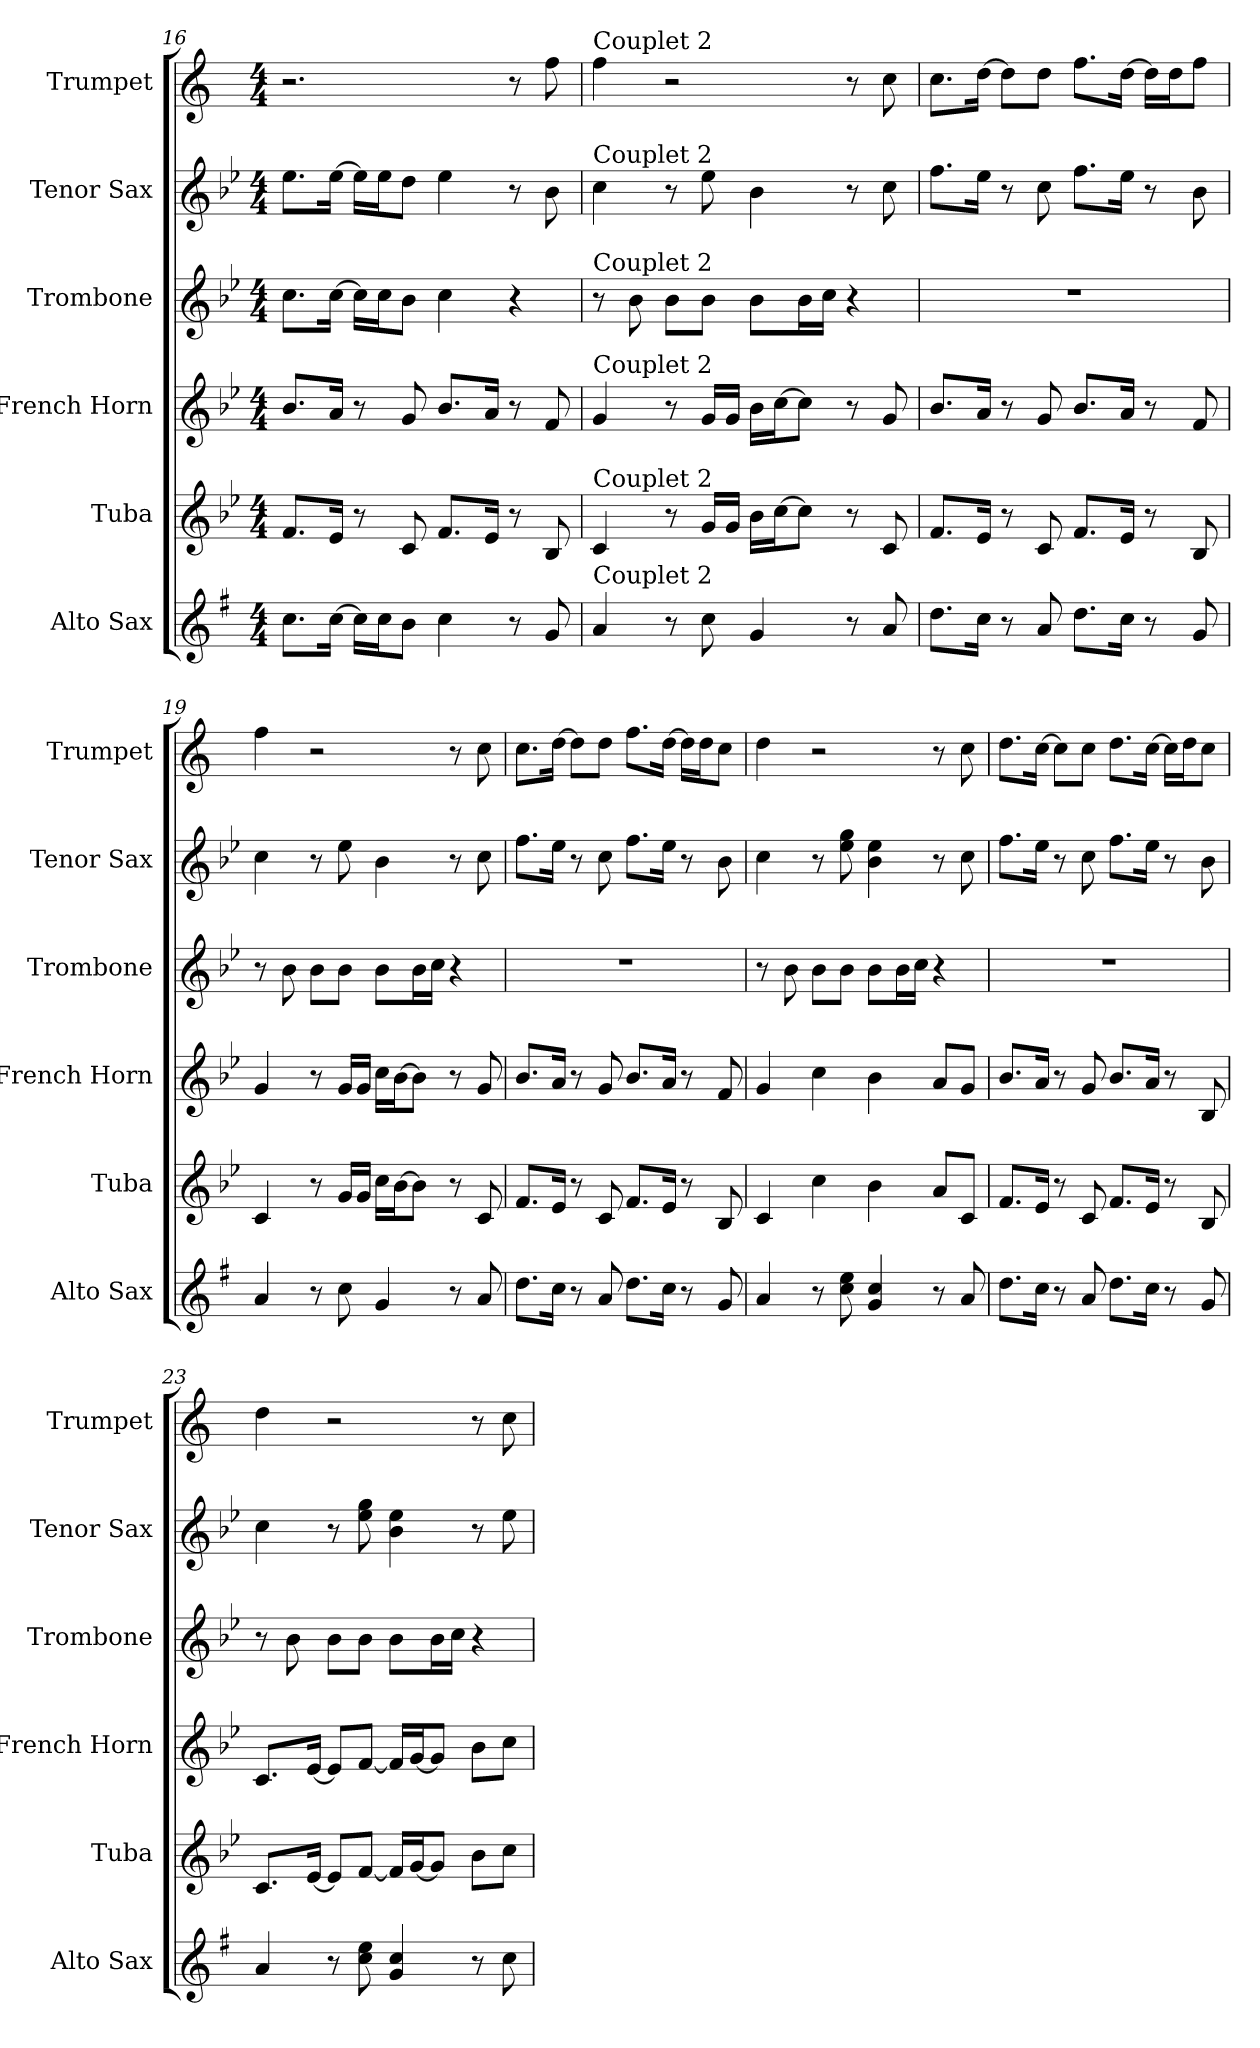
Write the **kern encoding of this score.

**kern	**kern	**kern	**kern	**kern	**kern
*part6	*part5	*part4	*part3	*part2	*part1
*staff6	*staff5	*staff4	*staff3	*staff2	*staff1
*I"Alto Sax	*I"Tuba	*I"French Horn	*I"Trombone	*I"Tenor Sax	*I"Trumpet
*I'Alto Sax	*I'Tuba	*I'French Horn	*I'Trombone	*I'Tenor Sax	*I'Trumpet
*clefG2	*clefG2	*clefG2	*clefG2	*clefG2	*clefG2
*ITrd5c9	*ITrd15c26	*ITrd8c14	*ITrd8c14	*ITrd8c14	*ITrd1c2
*k[b-e-]	*k[b-e-]	*k[b-e-]	*k[b-e-]	*k[b-e-]	*k[b-e-]
*M4/4	*M4/4	*M4/4	*M4/4	*M4/4	*M4/4
=16	=16	=16	=16	=16	=16
8.e-L	8.FFL	8.B-L	8.cL	8.e-L	2.r
[16e-Jk	16EE-Jk	16AJk	[16cJk	[16e-Jk	.
16e-LL]	8r	8r	16cLL]	16e-LL]	.
16e-J	.	.	16cJ	16e-J	.
8dJ	8CC	8G	8B-J	8dJ	.
4e-	8.FFL	8.B-L	4c	4e-	.
.	16EE-Jk	16AJk	.	.	.
8r	8r	8r	4r	8r	8r
8B-	8BBB-	8F	.	8B-	8ee-
=17	=17	=17	=17	=17	=17
!	!	!	!	!	!LO:TX:a:t=Couplet 2
!	!	!	!	!LO:TX:a:t=Couplet 2	!
!	!	!	!LO:TX:a:t=Couplet 2	!	!
!	!	!LO:TX:a:t=Couplet 2	!	!	!
!	!LO:TX:a:t=Couplet 2	!	!	!	!
!LO:TX:a:t=Couplet 2	!	!	!	!	!
4c	4CC	4G	8r	4c	4ee-
.	.	.	8B-	.	.
8r	8r	8r	8B-L	8r	2r
8e-	16GGLL	16GLL	8B-J	8e-	.
.	16GGJJ	16GJJ	.	.	.
4B-	16BB-LL	16B-LL	8B-L	4B-	.
.	[16CJ	[16cJ	.	.	.
.	8CJ]	8cJ]	16B-L	.	.
.	.	.	16cJJ	.	.
8r	8r	8r	4r	8r	8r
8c	8CC	8G	.	8c	8b-
=18	=18	=18	=18	=18	=18
8.fL	8.FFL	8.B-L	1r	8.fL	8.b-L
16e-Jk	16EE-Jk	16AJk	.	16e-Jk	[16ccJk
8r	8r	8r	.	8r	8ccL]
8c	8CC	8G	.	8c	8ccJ
8.fL	8.FFL	8.B-L	.	8.fL	8.ee-L
16e-Jk	16EE-Jk	16AJk	.	16e-Jk	[16ccJk
8r	8r	8r	.	8r	16ccLL]
.	.	.	.	.	16ccJ
8B-	8BBB-	8F	.	8B-	8ee-J
=19	=19	=19	=19	=19	=19
4c	4CC	4G	8r	4c	4ee-
.	.	.	8B-	.	.
8r	8r	8r	8B-L	8r	2r
8e-	16GGLL	16GLL	8B-J	8e-	.
.	16GGJJ	16GJJ	.	.	.
4B-	16CLL	16cLL	8B-L	4B-	.
.	[16BB-J	[16B-J	.	.	.
.	8BB-J]	8B-J]	16B-L	.	.
.	.	.	16cJJ	.	.
8r	8r	8r	4r	8r	8r
8c	8CC	8G	.	8c	8b-
=20	=20	=20	=20	=20	=20
8.fL	8.FFL	8.B-L	1r	8.fL	8.b-L
16e-Jk	16EE-Jk	16AJk	.	16e-Jk	[16ccJk
8r	8r	8r	.	8r	8ccL]
8c	8CC	8G	.	8c	8ccJ
8.fL	8.FFL	8.B-L	.	8.fL	8.ee-L
16e-Jk	16EE-Jk	16AJk	.	16e-Jk	[16ccJk
8r	8r	8r	.	8r	16ccLL]
.	.	.	.	.	16ccJ
8B-	8BBB-	8F	.	8B-	8b-J
=21	=21	=21	=21	=21	=21
4c	4CC	4G	8r	4c	4cc
.	.	.	8B-	.	.
8r	4C	4c	8B-L	8r	2r
8e- 8g	.	.	8B-J	8e- 8g	.
4B- 4e-	4BB-	4B-	8B-L	4B- 4e-	.
.	.	.	16B-L	.	.
.	.	.	16cJJ	.	.
8r	8AAL	8AL	4r	8r	8r
8c	8CCJ	8GJ	.	8c	8b-
=22	=22	=22	=22	=22	=22
8.fL	8.FFL	8.B-L	1r	8.fL	8.ccL
16e-Jk	16EE-Jk	16AJk	.	16e-Jk	[16b-Jk
8r	8r	8r	.	8r	8b-L]
8c	8CC	8G	.	8c	8b-J
8.fL	8.FFL	8.B-L	.	8.fL	8.ccL
16e-Jk	16EE-Jk	16AJk	.	16e-Jk	[16b-Jk
8r	8r	8r	.	8r	16b-LL]
.	.	.	.	.	16ccJ
8B-	8BBB-	8BB-	.	8B-	8b-J
=23	=23	=23	=23	=23	=23
4c	8.CCL	8.CL	8r	4c	4cc
.	.	.	8B-	.	.
.	[16EE-Jk	[16E-Jk	.	.	.
8r	8EE-L]	8E-L]	8B-L	8r	2r
8e- 8g	[8FFJ	[8FJ	8B-J	8e- 8g	.
4B- 4e-	16FFLL]	16FLL]	8B-L	4B- 4e-	.
.	[16GGJ	[16GJ	.	.	.
.	8GGJ]	8GJ]	16B-L	.	.
.	.	.	16cJJ	.	.
8r	8BB-L	8B-L	4r	8r	8r
8e-	8CJ	8cJ	.	8e-	8b-
=	=	=	=	=	=
*-	*-	*-	*-	*-	*-
